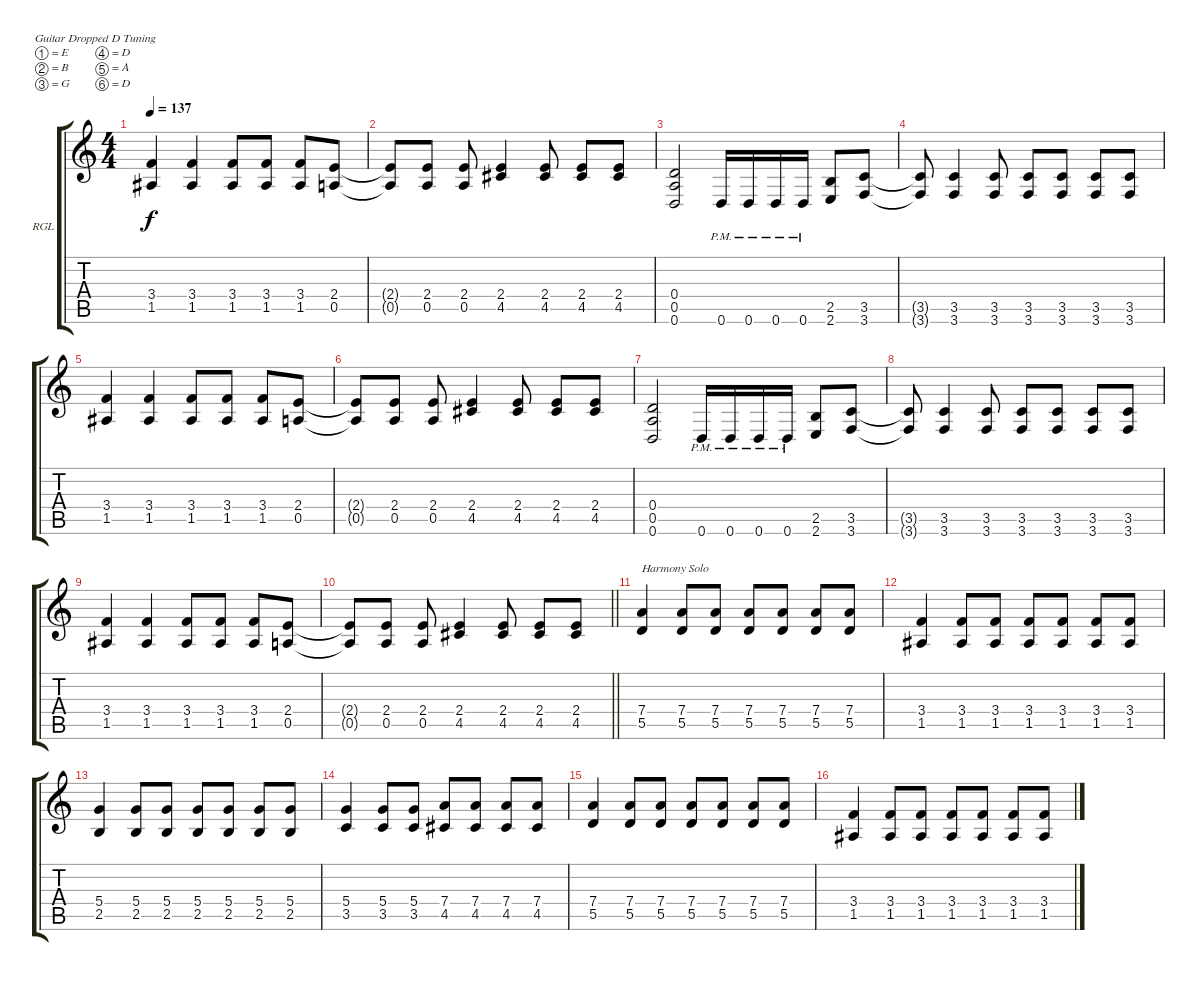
\defaultSystemsLayout 4
\bracketExtendMode groupsimilarinstruments
\firstSystemTrackNameOrientation horizontal
\otherSystemsTrackNameOrientation horizontal
\track ("Rhythm Guitar(Left)" "RGL") {instrument distortionguitar}
\staff {score tabs}
\tuning (E4 B3 G3 D3 A2 D2)
\ts (4 4)
\tempo 137
\clef g2
\ks c
(3.4 1.5).4{dy f} (3.4 1.5).4 (3.4 1.5).8 (3.4 1.5).8 (3.4 1.5).8 (2.4 0.5).8 |
(2.4{t} 0.5{t}).8 (2.4 0.5).8 (2.4 0.5).8 (2.4 4.5).4 (2.4 4.5).8 (2.4 4.5).8 (2.4 4.5).8 |
(0.4 0.5 0.6).2 0.6{pm}.16 0.6{pm}.16 0.6{pm}.16 0.6{pm}.16 (2.5 2.6).8 (3.5 3.6).8 |
(3.5{t} 3.6{t}).8 (3.5 3.6).4 (3.5 3.6).8 (3.5 3.6).8 (3.5 3.6).8 (3.5 3.6).8 (3.5 3.6).8 |
(3.4 1.5).4 (3.4 1.5).4 (3.4 1.5).8 (3.4 1.5).8 (3.4 1.5).8 (2.4 0.5).8 |
(2.4{t} 0.5{t}).8 (2.4 0.5).8 (2.4 0.5).8 (2.4 4.5).4 (2.4 4.5).8 (2.4 4.5).8 (2.4 4.5).8 |
(0.4 0.5 0.6).2 0.6{pm}.16 0.6{pm}.16 0.6{pm}.16 0.6{pm}.16 (2.5 2.6).8 (3.5 3.6).8 |
(3.5{t} 3.6{t}).8 (3.5 3.6).4 (3.5 3.6).8 (3.5 3.6).8 (3.5 3.6).8 (3.5 3.6).8 (3.5 3.6).8 |
(3.4 1.5).4 (3.4 1.5).4 (3.4 1.5).8 (3.4 1.5).8 (3.4 1.5).8 (2.4 0.5).8 |
\barLineRight lightlight
(2.4{t} 0.5{t}).8 (2.4 0.5).8 (2.4 0.5).8 (2.4 4.5).4 (2.4 4.5).8 (2.4 4.5).8 (2.4 4.5).8 |
(7.4 5.5).4{txt "Harmony Solo"} (7.4 5.5).8 (7.4 5.5).8 (7.4 5.5).8 (7.4 5.5).8 (7.4 5.5).8 (7.4 5.5).8 |
(3.4 1.5).4 (3.4 1.5).8 (3.4 1.5).8 (3.4 1.5).8 (3.4 1.5).8 (3.4 1.5).8 (3.4 1.5).8 |
(5.4 2.5).4 (5.4 2.5).8 (5.4 2.5).8 (5.4 2.5).8 (5.4 2.5).8 (5.4 2.5).8 (5.4 2.5).8 |
(5.4 3.5).4 (5.4 3.5).8 (5.4 3.5).8 (7.4 4.5).8 (7.4 4.5).8 (7.4 4.5).8 (7.4 4.5).8 |
(7.4 5.5).4 (7.4 5.5).8 (7.4 5.5).8 (7.4 5.5).8 (7.4 5.5).8 (7.4 5.5).8 (7.4 5.5).8 |
(3.4 1.5).4 (3.4 1.5).8 (3.4 1.5).8 (3.4 1.5).8 (3.4 1.5).8 (3.4 1.5).8 (3.4 1.5).8
